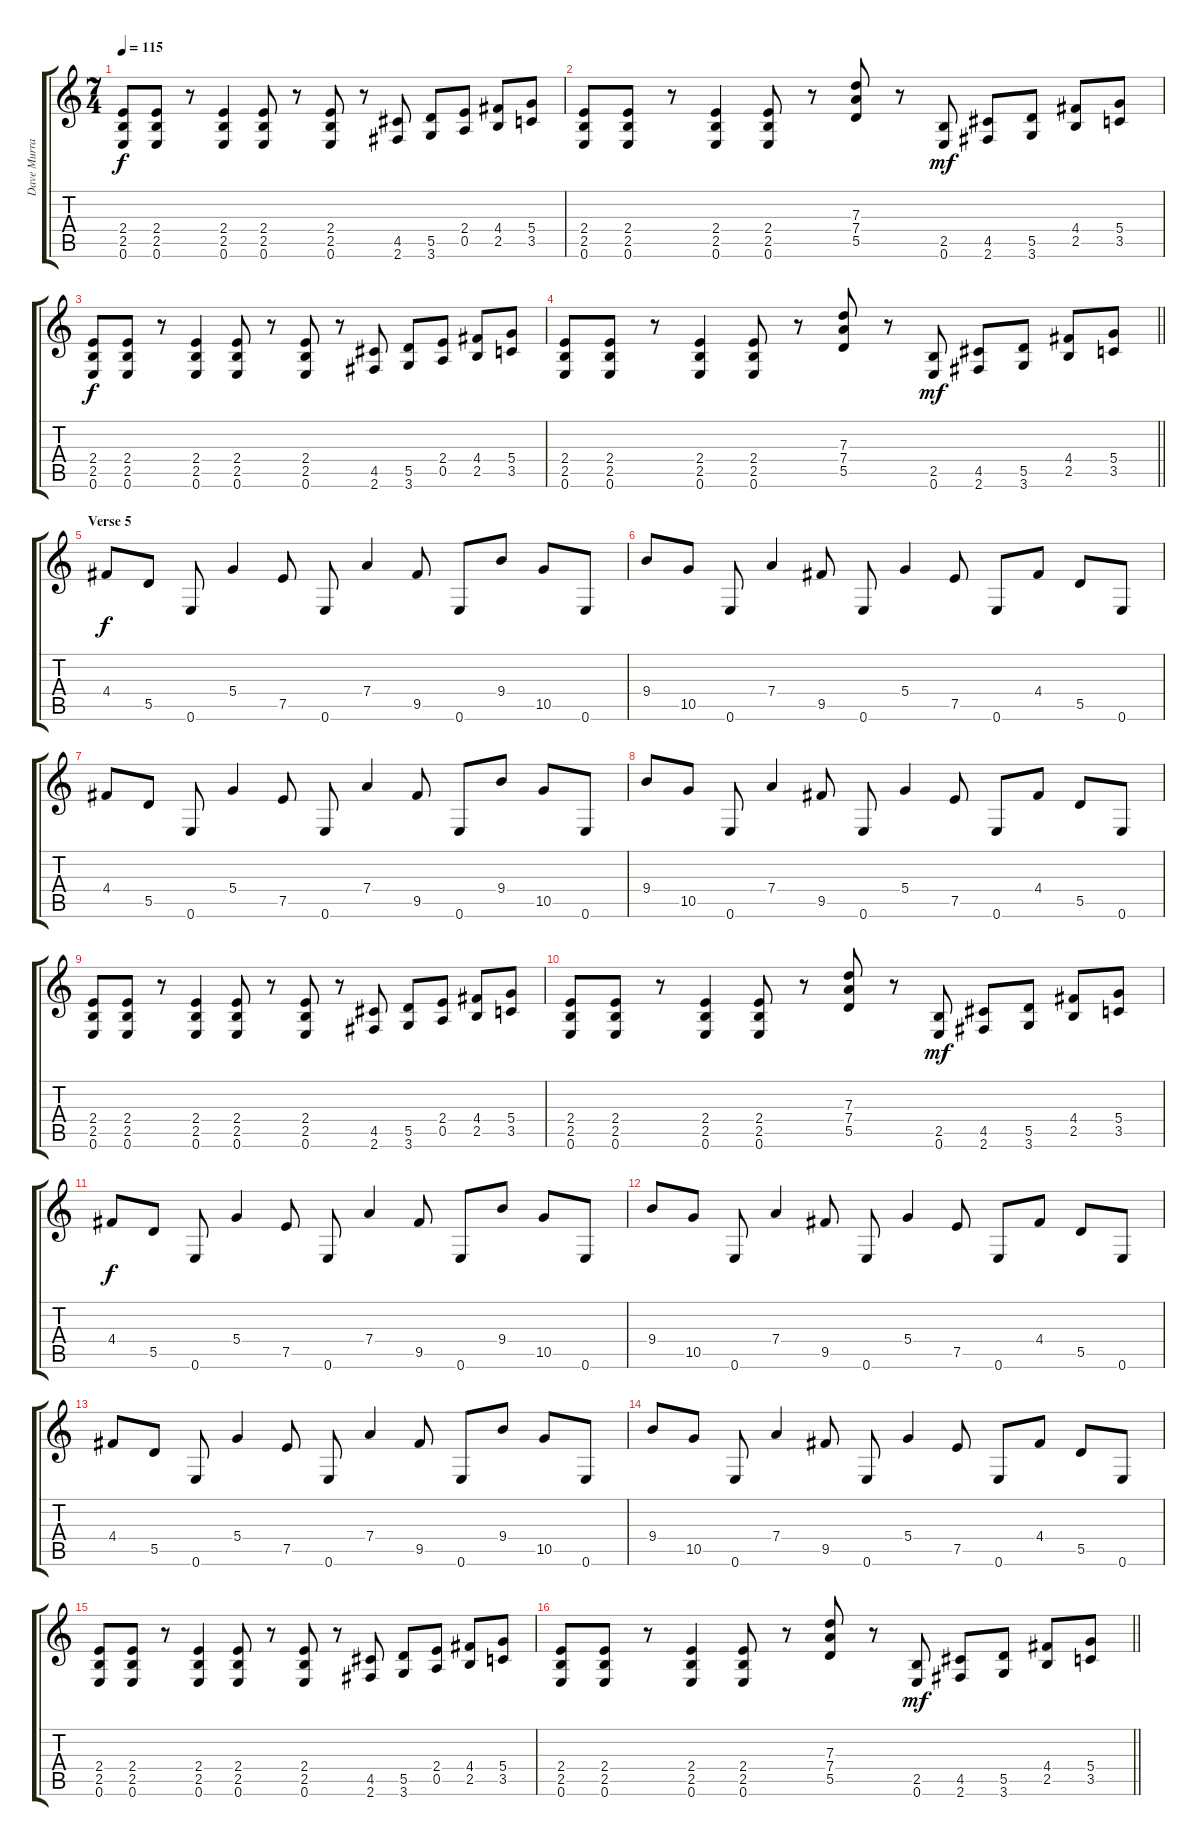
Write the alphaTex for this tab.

\track ("Dave Murray" "Dave Murra") {instrument distortionguitar}
\staff {score tabs}
\tuning (E4 B3 G3 D3 A2 E2) {hide}
\ts (7 4)
\tempo 115
\clef g2
\ks c
(2.4 2.5 0.6).8{dy f} (2.4 2.5 0.6).8 r.8 (2.4 2.5 0.6).4 (2.4 2.5 0.6).8 r.8 (2.4 2.5 0.6).8 r.8 (4.5 2.6).8 (5.5 3.6).8 (2.4 0.5).8 (4.4 2.5).8 (5.4 3.5).8 |
(2.4 2.5 0.6).8 (2.4 2.5 0.6).8 r.8 (2.4 2.5 0.6).4 (2.4 2.5 0.6).8 r.8 (7.3 7.4 5.5).8 r.8 (2.5 0.6).8{dy mf} (4.5 2.6).8 (5.5 3.6).8 (4.4 2.5).8 (5.4 3.5).8 |
(2.4 2.5 0.6).8{dy f} (2.4 2.5 0.6).8 r.8 (2.4 2.5 0.6).4 (2.4 2.5 0.6).8 r.8 (2.4 2.5 0.6).8 r.8 (4.5 2.6).8 (5.5 3.6).8 (2.4 0.5).8 (4.4 2.5).8 (5.4 3.5).8 |
\barLineRight lightlight
(2.4 2.5 0.6).8 (2.4 2.5 0.6).8 r.8 (2.4 2.5 0.6).4 (2.4 2.5 0.6).8 r.8 (7.3 7.4 5.5).8 r.8 (2.5 0.6).8{dy mf} (4.5 2.6).8 (5.5 3.6).8 (4.4 2.5).8 (5.4 3.5).8 |
\section ("" "Verse 5")
4.4.8{dy f} 5.5.8 0.6.8 5.4.4 7.5.8 0.6.8 7.4.4 9.5.8 0.6.8 9.4.8 10.5.8 0.6.8 |
9.4.8 10.5.8 0.6.8 7.4.4 9.5.8 0.6.8 5.4.4 7.5.8 0.6.8 4.4.8 5.5.8 0.6.8 |
4.4.8 5.5.8 0.6.8 5.4.4 7.5.8 0.6.8 7.4.4 9.5.8 0.6.8 9.4.8 10.5.8 0.6.8 |
9.4.8 10.5.8 0.6.8 7.4.4 9.5.8 0.6.8 5.4.4 7.5.8 0.6.8 4.4.8 5.5.8 0.6.8 |
(2.4 2.5 0.6).8 (2.4 2.5 0.6).8 r.8 (2.4 2.5 0.6).4 (2.4 2.5 0.6).8 r.8 (2.4 2.5 0.6).8 r.8 (4.5 2.6).8 (5.5 3.6).8 (2.4 0.5).8 (4.4 2.5).8 (5.4 3.5).8 |
(2.4 2.5 0.6).8 (2.4 2.5 0.6).8 r.8 (2.4 2.5 0.6).4 (2.4 2.5 0.6).8 r.8 (7.3 7.4 5.5).8 r.8 (2.5 0.6).8{dy mf} (4.5 2.6).8 (5.5 3.6).8 (4.4 2.5).8 (5.4 3.5).8 |
4.4.8{dy f} 5.5.8 0.6.8 5.4.4 7.5.8 0.6.8 7.4.4 9.5.8 0.6.8 9.4.8 10.5.8 0.6.8 |
9.4.8 10.5.8 0.6.8 7.4.4 9.5.8 0.6.8 5.4.4 7.5.8 0.6.8 4.4.8 5.5.8 0.6.8 |
4.4.8 5.5.8 0.6.8 5.4.4 7.5.8 0.6.8 7.4.4 9.5.8 0.6.8 9.4.8 10.5.8 0.6.8 |
9.4.8 10.5.8 0.6.8 7.4.4 9.5.8 0.6.8 5.4.4 7.5.8 0.6.8 4.4.8 5.5.8 0.6.8 |
(2.4 2.5 0.6).8 (2.4 2.5 0.6).8 r.8 (2.4 2.5 0.6).4 (2.4 2.5 0.6).8 r.8 (2.4 2.5 0.6).8 r.8 (4.5 2.6).8 (5.5 3.6).8 (2.4 0.5).8 (4.4 2.5).8 (5.4 3.5).8 |
\barLineRight lightlight
(2.4 2.5 0.6).8 (2.4 2.5 0.6).8 r.8 (2.4 2.5 0.6).4 (2.4 2.5 0.6).8 r.8 (7.3 7.4 5.5).8 r.8 (2.5 0.6).8{dy mf} (4.5 2.6).8 (5.5 3.6).8 (4.4 2.5).8 (5.4 3.5).8
